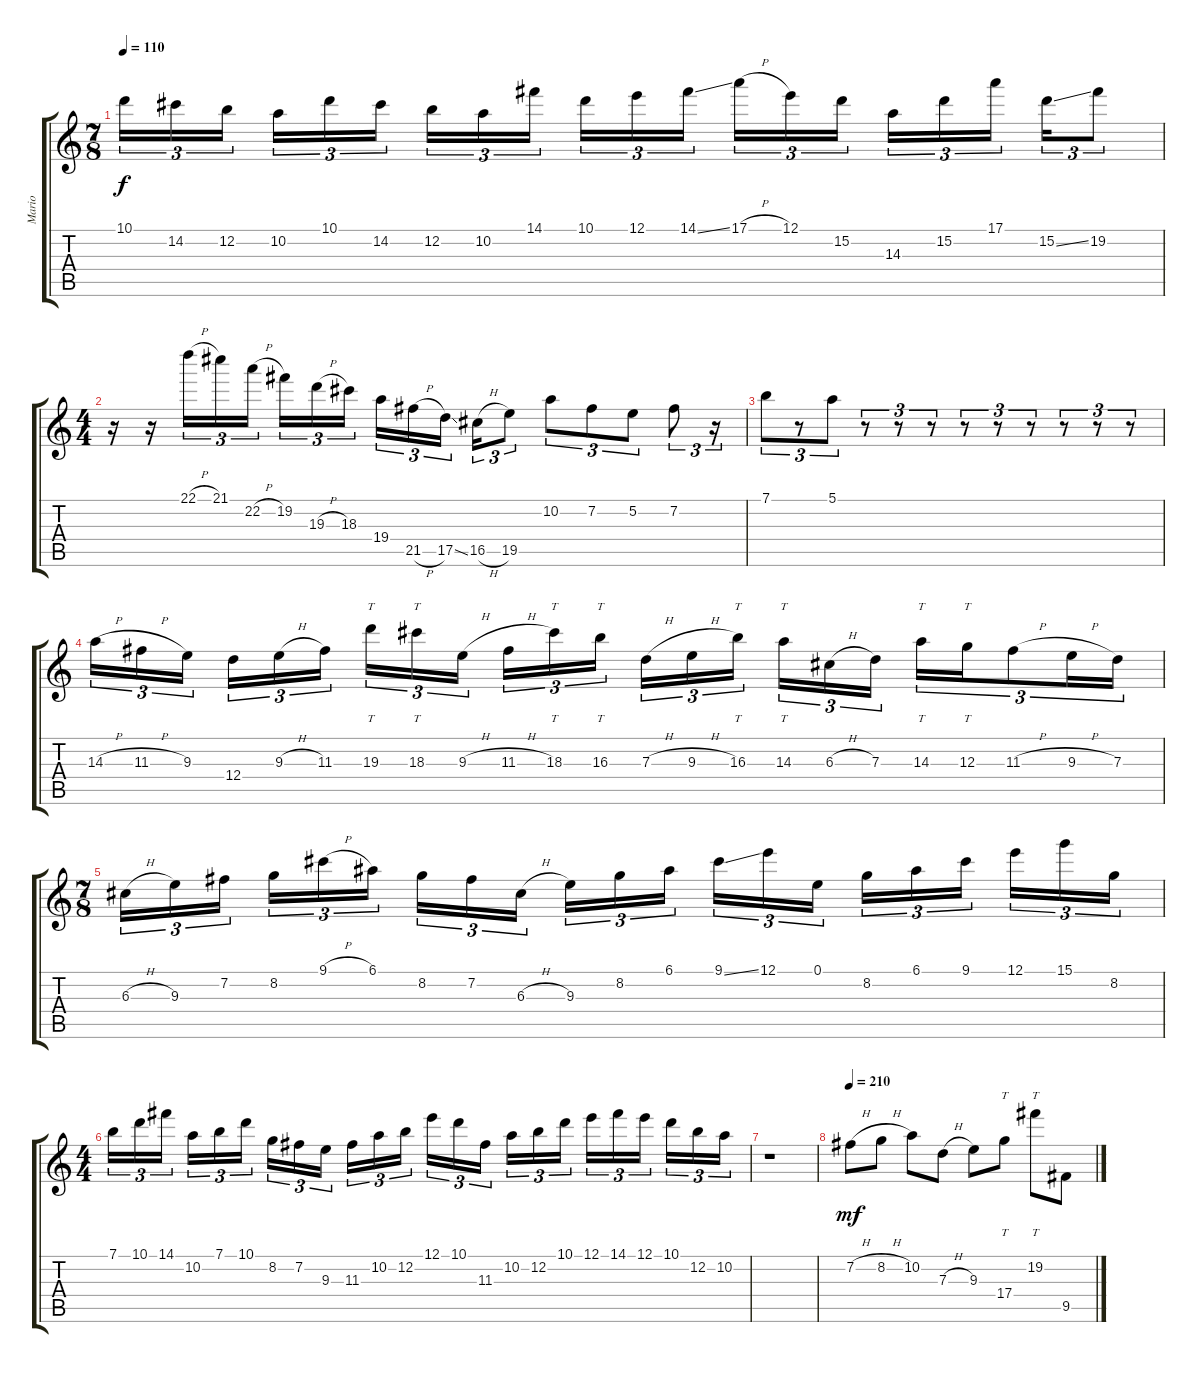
\track ("Mario" "Mario") {instrument overdrivenguitar}
\staff {score tabs}
\tuning (E4 B3 G3 D3 A2 E2) {hide}
\ts (7 8)
\tempo 110
\clef g2
\ks c
10.1.16{tu (3 2) dy f} 14.2.16{tu (3 2)} 12.2.16{tu (3 2)} 10.2.16{tu (3 2)} 10.1.16{tu (3 2)} 14.2.16{tu (3 2)} 12.2.16{tu (3 2)} 10.2.16{tu (3 2)} 14.1.16{tu (3 2)} 10.1.16{tu (3 2)} 12.1.16{tu (3 2)} 14.1{ss}.16{tu (3 2)} 17.1{h}.16{tu (3 2)} 12.1.16{tu (3 2)} 15.2.16{tu (3 2)} 14.3.16{tu (3 2)} 15.2.16{tu (3 2)} 17.1.16{tu (3 2)} 15.2{ss}.16{tu (3 2)} 19.2.8{tu (3 2)} |
\ts (4 4)
r.16 r.16 22.1{h}.16{tu (3 2)} 21.1.16{tu (3 2)} 22.2{h}.16{tu (3 2)} 19.2.16{tu (3 2)} 19.3{h}.16{tu (3 2)} 18.3.16{tu (3 2)} 19.4.16{tu (3 2)} 21.5{h}.16{tu (3 2)} 17.5{ss}.16{tu (3 2)} 16.5{h}.16{tu (3 2)} 19.5.8{tu (3 2)} 10.2.8{tu (3 2)} 7.2.8{tu (3 2)} 5.2.8{tu (3 2)} 7.2.8{tu (3 2)} r.16{tu (3 2)} |
7.1.8{tu (3 2)} r.8{tu (3 2)} 5.1.8{tu (3 2)} r.8{tu (3 2)} r.8{tu (3 2)} r.8{tu (3 2)} r.8{tu (3 2)} r.8{tu (3 2)} r.8{tu (3 2)} r.8{tu (3 2)} r.8{tu (3 2)} r.8{tu (3 2)} |
14.3{h}.16{tu (3 2)} 11.3{h}.16{tu (3 2)} 9.3.16{tu (3 2)} 12.4.16{tu (3 2)} 9.3{h}.16{tu (3 2)} 11.3.16{tu (3 2)} 19.3.16{tt tu (3 2)} 18.3.16{tt tu (3 2)} 9.3{h}.16{tu (3 2)} 11.3{h}.16{tu (3 2)} 18.3.16{tt tu (3 2)} 16.3.16{tt tu (3 2)} 7.3{h}.16{tu (3 2)} 9.3{h}.16{tu (3 2)} 16.3.16{tt tu (3 2)} 14.3.16{tt tu (3 2)} 6.3{h}.16{tu (3 2)} 7.3.16{tu (3 2)} 14.3.16{tt tu (3 2)} 12.3.16{tt tu (3 2)} 11.3{h}.8{tu (3 2)} 9.3{h}.16{tu (3 2)} 7.3.16{tu (3 2)} |
\ts (7 8)
6.3{h}.16{tu (3 2)} 9.3.16{tu (3 2)} 7.2.16{tu (3 2)} 8.2.16{tu (3 2)} 9.1{h}.16{tu (3 2)} 6.1.16{tu (3 2)} 8.2.16{tu (3 2)} 7.2.16{tu (3 2)} 6.3{h}.16{tu (3 2)} 9.3.16{tu (3 2)} 8.2.16{tu (3 2)} 6.1.16{tu (3 2)} 9.1{ss}.16{tu (3 2)} 12.1.16{tu (3 2)} 0.1.16{tu (3 2)} 8.2.16{tu (3 2)} 6.1.16{tu (3 2)} 9.1.16{tu (3 2)} 12.1.16{tu (3 2)} 15.1.16{tu (3 2)} 8.2.16{tu (3 2)} |
\ts (4 4)
7.1.16{tu (3 2)} 10.1.16{tu (3 2)} 14.1.16{tu (3 2)} 10.2.16{tu (3 2)} 7.1.16{tu (3 2)} 10.1.16{tu (3 2)} 8.2.16{tu (3 2)} 7.2.16{tu (3 2)} 9.3.16{tu (3 2)} 11.3.16{tu (3 2)} 10.2.16{tu (3 2)} 12.2.16{tu (3 2)} 12.1.16{tu (3 2)} 10.1.16{tu (3 2)} 11.3.16{tu (3 2)} 10.2.16{tu (3 2)} 12.2.16{tu (3 2)} 10.1.16{tu (3 2)} 12.1.16{tu (3 2)} 14.1.16{tu (3 2)} 12.1.16{tu (3 2)} 10.1.16{tu (3 2)} 12.2.16{tu (3 2)} 10.2.16{tu (3 2)} |
r.1 |
\tempo 210
7.2{h}.8{dy mf} 8.2{h}.8 10.2.8 7.3{h}.8 9.3.8 17.4.8{tt} 19.2.8{tt} 9.5{h}.8
